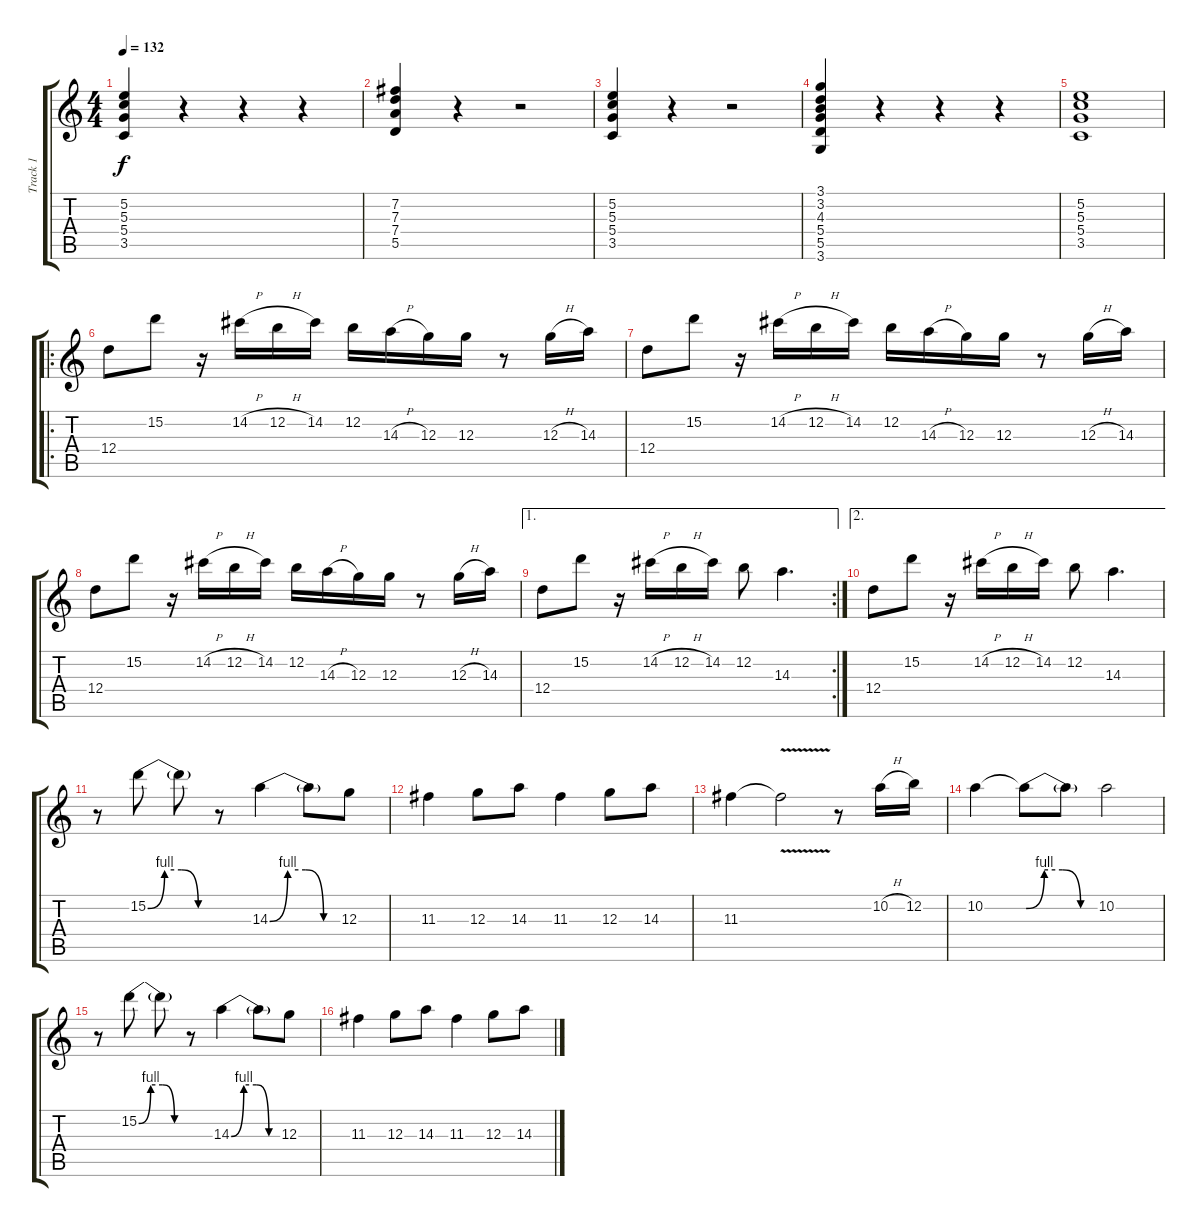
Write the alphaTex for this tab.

\track ("Track 1" "Track 1") {instrument acousticguitarsteel}
\staff {score tabs}
\tuning (E4 B3 G3 D3 A2 E2) {hide}
\ts (4 4)
\tempo 132
\clef g2
\ks c
(5.2 5.3 5.4 3.5).4{dy f} r.4 r.4 r.4 |
(7.2 7.3 7.4 5.5).4 r.4 r.2 |
(5.2 5.3 5.4 3.5).4 r.4 r.2 |
(3.1 3.2 4.3 5.4 5.5 3.6).4 r.4 r.4 r.4 |
(5.2 5.3 5.4 3.5).1 |
\ro
12.4.8 15.2.8 r.16 14.2{h}.16 12.2{h}.16 14.2.16 12.2.16 14.3{h}.16 12.3.16 12.3.16 r.8 12.3{h}.16 14.3.16 |
12.4.8 15.2.8 r.16 14.2{h}.16 12.2{h}.16 14.2.16 12.2.16 14.3{h}.16 12.3.16 12.3.16 r.8 12.3{h}.16 14.3.16 |
12.4.8 15.2.8 r.16 14.2{h}.16 12.2{h}.16 14.2.16 12.2.16 14.3{h}.16 12.3.16 12.3.16 r.8 12.3{h}.16 14.3.16 |
\ae 1
\rc 2
12.4.8 15.2.8 r.16 14.2{h}.16 12.2{h}.16 14.2.16 12.2.8 14.3.4{d} |
\ae 2
12.4.8 15.2.8 r.16 14.2{h}.16 12.2{h}.16 14.2.16 12.2.8 14.3.4{d} |
r.8 15.2{be (custom 0 0 15 4 30 4 45 0 60 0)}.8 15.2{t}.8 r.8 14.3{be (custom 0 0 15 4 30 4 45 0 60 0)}.4 14.3{t}.8 12.3.8 |
11.3.4 12.3.8 14.3.8 11.3.4 12.3.8 14.3.8 |
11.3.4 11.3{v t}.2 r.8 10.2{h}.16 12.2.16 |
10.2.4 10.2{be (custom 0 0 15 4 30 4 45 0 60 0) t}.8 10.2{t}.8 10.2.2 |
r.8 15.2{be (custom 0 0 15 4 30 4 45 0 60 0)}.8 15.2{t}.8 r.8 14.3{be (custom 0 0 15 4 30 4 45 0 60 0)}.4 14.3{t}.8 12.3.8 |
11.3.4 12.3.8 14.3.8 11.3.4 12.3.8 14.3.8
